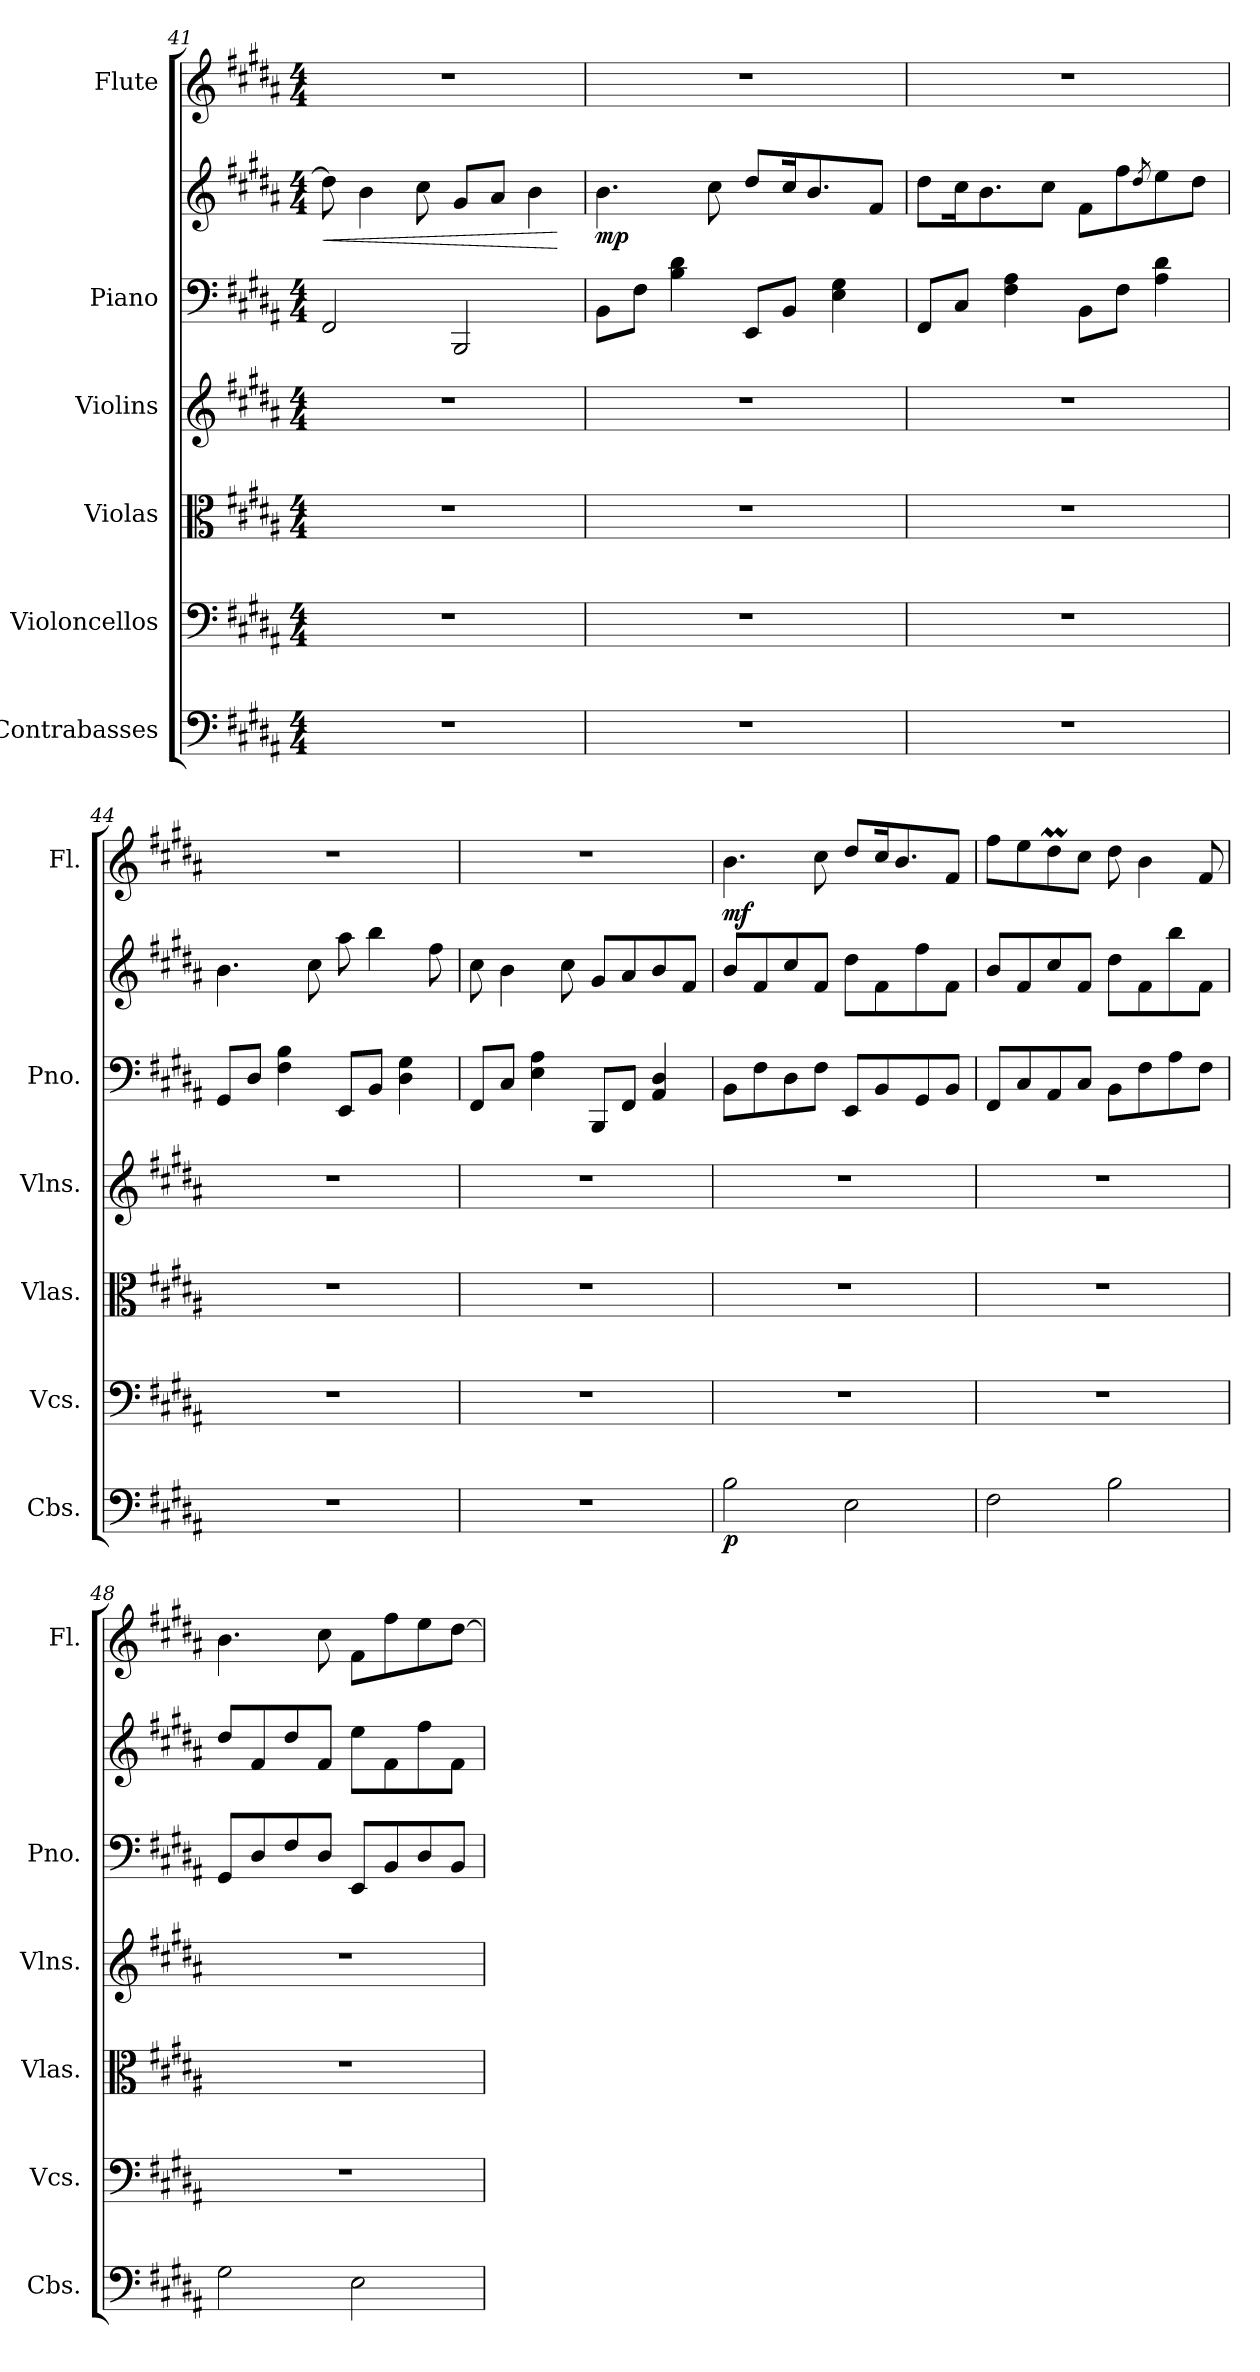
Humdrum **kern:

**kern	**dynam	**kern	**kern	**kern	**kern	**kern	**dynam	**kern	**dynam
*part6	*part6	*part5	*part4	*part3	*part2	*part2	*part2	*part1	*part1
*staff7	*staff7	*staff6	*staff5	*staff4	*staff3	*staff2	*staff2/3	*staff1	*staff1
*I"Contrabasses	*	*I"Violoncellos	*I"Violas	*I"Violins	*I"Piano	*	*	*I"Flute	*
*I'Cbs.	*	*I'Vcs.	*I'Vlas.	*I'Vlns.	*I'Pno.	*	*	*I'Fl.	*
*clefF4	*	*clefF4	*clefC3	*clefG2	*clefF4	*clefG2	*	*clefG2	*
*ITrd7c12	*	*	*	*	*	*	*	*	*
*k[f#c#g#d#a#]	*	*k[f#c#g#d#a#]	*k[f#c#g#d#a#]	*k[f#c#g#d#a#]	*k[f#c#g#d#a#]	*k[f#c#g#d#a#]	*	*k[f#c#g#d#a#]	*
*M4/4	*	*M4/4	*M4/4	*M4/4	*M4/4	*M4/4	*	*M4/4	*
=41	=41	=41	=41	=41	=41	=41	=41	=41	=41
!	!	!	!	!	!	!	!LO:HP:b	!	!
1r	.	1r	1r	1r	2FF#/	8dd#\]	<	1r	.
.	.	.	.	.	.	4b\	.	.	.
.	.	.	.	.	.	8cc#\	.	.	.
.	.	.	.	.	2BBB/	8g#/L	.	.	.
.	.	.	.	.	.	8a#/J	.	.	.
.	.	.	.	.	.	4b\	.	.	.
.	.	.	.	.	.	.	[	.	.
=42	=42	=42	=42	=42	=42	=42	=42	=42	=42
!	!	!	!	!	!	!	!LO:DY:b	!	!
1r	.	1r	1r	1r	8BB\L	4.b\	mp	1r	.
.	.	.	.	.	8F#\J	.	.	.	.
.	.	.	.	.	4B\ 4d#\	.	.	.	.
.	.	.	.	.	.	8cc#\	.	.	.
.	.	.	.	.	8EE/L	8dd#/L	.	.	.
.	.	.	.	.	8BB/J	16cc#/K	.	.	.
.	.	.	.	.	.	8.b/	.	.	.
.	.	.	.	.	4E\ 4G#\	.	.	.	.
.	.	.	.	.	.	8f#/J	.	.	.
!!LO:LB:g=z
=43	=43	=43	=43	=43	=43	=43	=43	=43	=43
1r	.	1r	1r	1r	8FF#/L	8dd#\L	.	1r	.
.	.	.	.	.	8C#/J	16cc#\K	.	.	.
.	.	.	.	.	.	8.b\	.	.	.
.	.	.	.	.	4F#\ 4A#\	.	.	.	.
.	.	.	.	.	.	8cc#\J	.	.	.
.	.	.	.	.	8BB\L	8f#\L	.	.	.
.	.	.	.	.	8F#\J	8ff#\	.	.	.
.	.	.	.	.	.	8qdd#/	.	.	.
.	.	.	.	.	4A#\ 4d#\	8ee\	.	.	.
.	.	.	.	.	.	8dd#\J	.	.	.
=44	=44	=44	=44	=44	=44	=44	=44	=44	=44
1r	.	1r	1r	1r	8GG#/L	4.b\	.	1r	.
.	.	.	.	.	8D#/J	.	.	.	.
.	.	.	.	.	4F#\ 4B\	.	.	.	.
.	.	.	.	.	.	8cc#\	.	.	.
.	.	.	.	.	8EE/L	8aa#\	.	.	.
.	.	.	.	.	8BB/J	4bb\	.	.	.
.	.	.	.	.	4D#\ 4G#\	.	.	.	.
.	.	.	.	.	.	8ff#\	.	.	.
=45	=45	=45	=45	=45	=45	=45	=45	=45	=45
1r	.	1r	1r	1r	8FF#/L	8cc#\	.	1r	.
.	.	.	.	.	8C#/J	4b\	.	.	.
.	.	.	.	.	4E\ 4A#\	.	.	.	.
.	.	.	.	.	.	8cc#\	.	.	.
.	.	.	.	.	8BBB/L	8g#/L	.	.	.
.	.	.	.	.	8FF#/J	8a#/	.	.	.
.	.	.	.	.	4AA#/ 4D#/	8b/	.	.	.
.	.	.	.	.	.	8f#/J	.	.	.
!!LO:PB:g=z
=46	=46	=46	=46	=46	=46	=46	=46	=46	=46
!	!LO:DY:b	!	!	!	!	!	!	!	!LO:DY:b
2BB\	p	1r	1r	1r	8BB\L	8b/L	.	4.b\	mf
.	.	.	.	.	8F#\	8f#/	.	.	.
.	.	.	.	.	8D#\	8cc#/	.	.	.
.	.	.	.	.	8F#\J	8f#/J	.	8cc#\	.
2EE\	.	.	.	.	8EE/L	8dd#\L	.	8dd#/L	.
.	.	.	.	.	8BB/	8f#\	.	16cc#/K	.
.	.	.	.	.	.	.	.	8.b/	.
.	.	.	.	.	8GG#/	8ff#\	.	.	.
.	.	.	.	.	8BB/J	8f#\J	.	8f#/J	.
=47	=47	=47	=47	=47	=47	=47	=47	=47	=47
2FF#\	.	1r	1r	1r	8FF#/L	8b/L	.	8ff#\L	.
.	.	.	.	.	8C#/	8f#/	.	8ee\	.
.	.	.	.	.	8AA#/	8cc#/	.	8dd#m\	.
.	.	.	.	.	8C#/J	8f#/J	.	8cc#\J	.
2BB\	.	.	.	.	8BB\L	8dd#\L	.	8dd#\	.
.	.	.	.	.	8F#\	8f#\	.	4b\	.
.	.	.	.	.	8A#\	8bb\	.	.	.
.	.	.	.	.	8F#\J	8f#\J	.	8f#/	.
=48	=48	=48	=48	=48	=48	=48	=48	=48	=48
2GG#\	.	1r	1r	1r	8GG#/L	8dd#/L	.	4.b\	.
.	.	.	.	.	8D#/	8f#/	.	.	.
.	.	.	.	.	8F#/	8dd#/	.	.	.
.	.	.	.	.	8D#/J	8f#/J	.	8cc#\	.
2EE\	.	.	.	.	8EE/L	8ee\L	.	8f#\L	.
.	.	.	.	.	8BB/	8f#\	.	8ff#\	.
.	.	.	.	.	8D#/	8ff#\	.	8ee\	.
.	.	.	.	.	8BB/J	8f#\J	.	[8dd#\J	.
=	=	=	=	=	=	=	=	=	=
*-	*-	*-	*-	*-	*-	*-	*-	*-	*-
